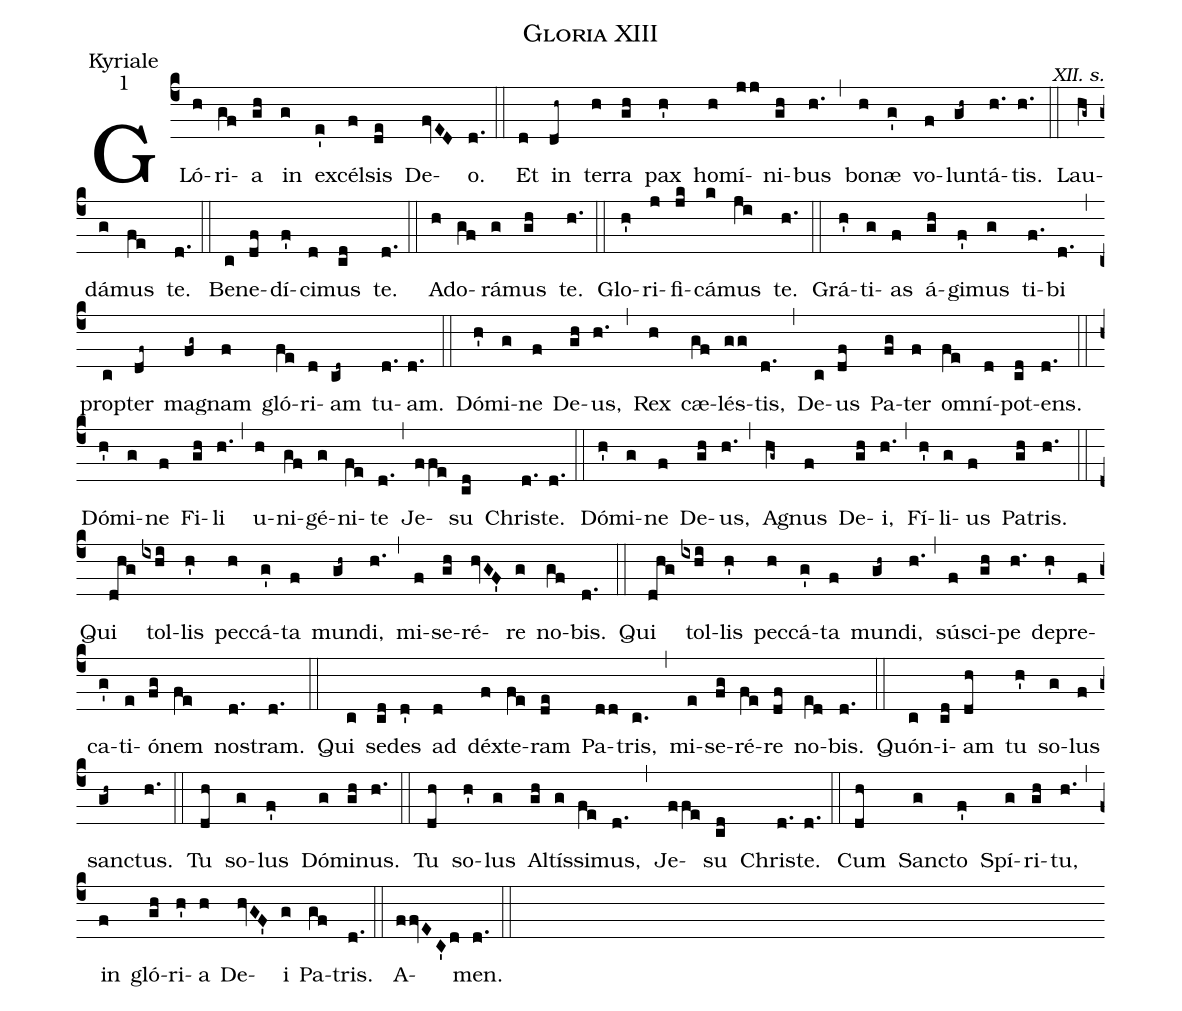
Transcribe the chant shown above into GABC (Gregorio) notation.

name:Gloria XIII;
office-part:Kyriale;
mode:1;
commentary:XII. s.;
%%
(c4) GLó(h)ri(gf)a(gh) in(g) ex(e')cél(f)sis(de) De(fvED)o.(d.) (::)
Et(d) in(dh~) ter(h)ra(gh) pax(h') ho(h)mí(jj)ni(gh)bus(h.) (,) bo(h)næ(g') vo(f)lun(gh~)tá(h.)tis.(h.) (::)
Lau(hg~)dá(g)mus(fe) te.(d.) (::)
Be(c)ne(df)dí(f')ci(d)mus(cd) te.(d.) (::)
Ad(h)o(gf)rá(g)mus(gh) te.(h.) (::)
Glo(h')ri(j)fi(jk)cá(k)mus(ji) te.(h.) (::)
Grá(h')ti(g)as(f) á(gh)gi(f')mus(g) ti(f.)bi(d.) (,) prop(c)ter(df~) ma(fg~)gnam(f) gló(fe)ri(d)am(cd~) tu(d.)am.(d.) (::)
Dó(h')mi(g)ne(f) De(gh)us,(h.) (,) Rex(h) cæ(gf)lés(gg)tis,(d.) (,) De(c)us(df) Pa(fg)ter(f) om(fe)ní(d)pot(cd)ens.(d.) (::)
Dó(h')mi(g)ne(f) Fi(gh)li(h.) (,) u(h)ni(gf)gé(g)ni(fe)te(d.) (,) Je(ffe)su(cd) Chris(d.)te.(d.) (::)
Dó(h')mi(g)ne(f) De(gh)us,(h.) (,) A(hg~)gnus(f) De(gh)i,(h.) (,) Fí(h')li(g)us(f) Pa(gh)tris.(h.) (::)
Qui(dhg) tol(ixhi)lis(h') pec(h)cá(g')ta(f) mun(gh~)di,(h.) (,) mi(f)se(gh)ré(hvGF')re(g) no(gf)bis.(d.) (::)
Qui(dhg) tol(ixhi)lis(h') pec(h)cá(g')ta(f) mun(gh~)di,(h.) (,) sú(f)sci(gh)pe(h.) de(h')pre(f)ca(g')ti(e)ó(fg)nem(fe) nos(d.)tram.(d.) (::)
Qui(c) se(cd)des(d') ad(d) déx(f)te(fe)ram(de) Pa(dd)tris,(c.) (,) mi(e)se(fg)ré(fe)re(df) no(e[ll:1]d)bis.(d.) (::)
Quón(c)i(cd)am(dh) tu(h') so(g)lus(f) sanc(gh~)tus.(h.) (::)
Tu(dh) so(g)lus(f') Dó(g)mi(gh)nus.(h.) (::)
Tu(dh) so(h')lus(g) Al(gh)tís(g)si(fe)mus,(d.) (,) Je(ffe)su(cd) Chris(d.)te.(d.) (::)
Cum(dh) Sanc(g)to(f') Spí(g)ri(gh)tu,(h.) (,) in(f) gló(gh)ri(h')a(h) De(hvGF')i(g) Pa(gf)tris.(d.) (::)
A(ffvEC'd)men.(d.) (::)
